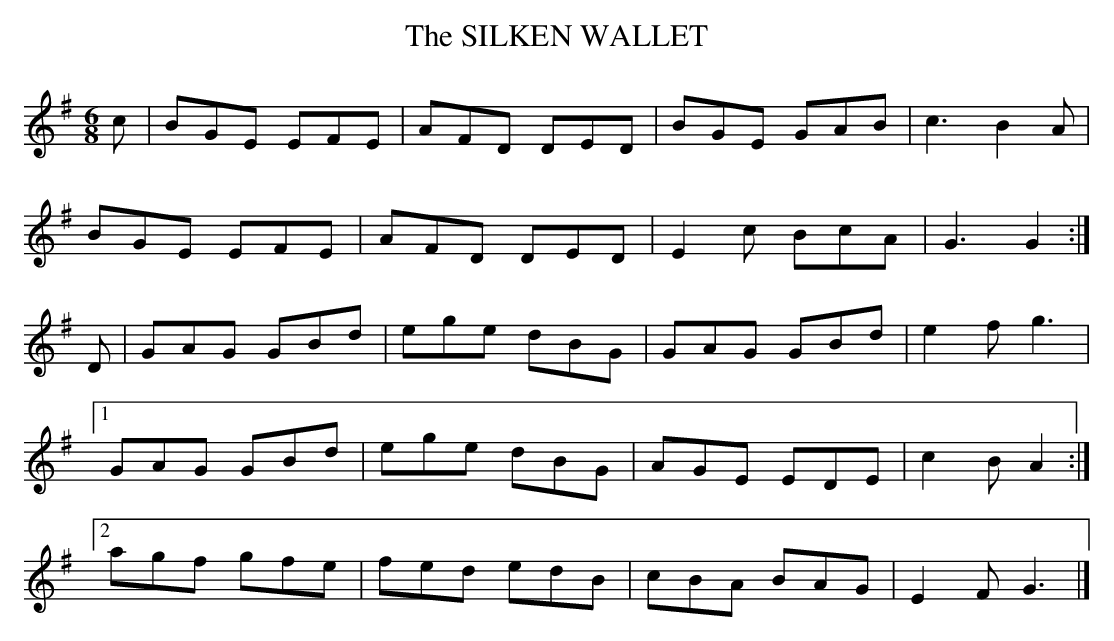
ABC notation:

X:1
T:SILKEN WALLET, The
M:6/8
L:1/8
K:G
c|BGE EFE|AFD DED|BGE GAB|c3 B2A|
BGE EFE|AFD DED|E2c BcA|G3 G2:|
D|GAG GBd|ege dBG|GAG GBd|e2f g3|
[1 GAG GBd|ege dBG|AGE EDE|c2B A2 :|
[2 agf gfe|fed edB|cBA BAG|E2F G3 |]
